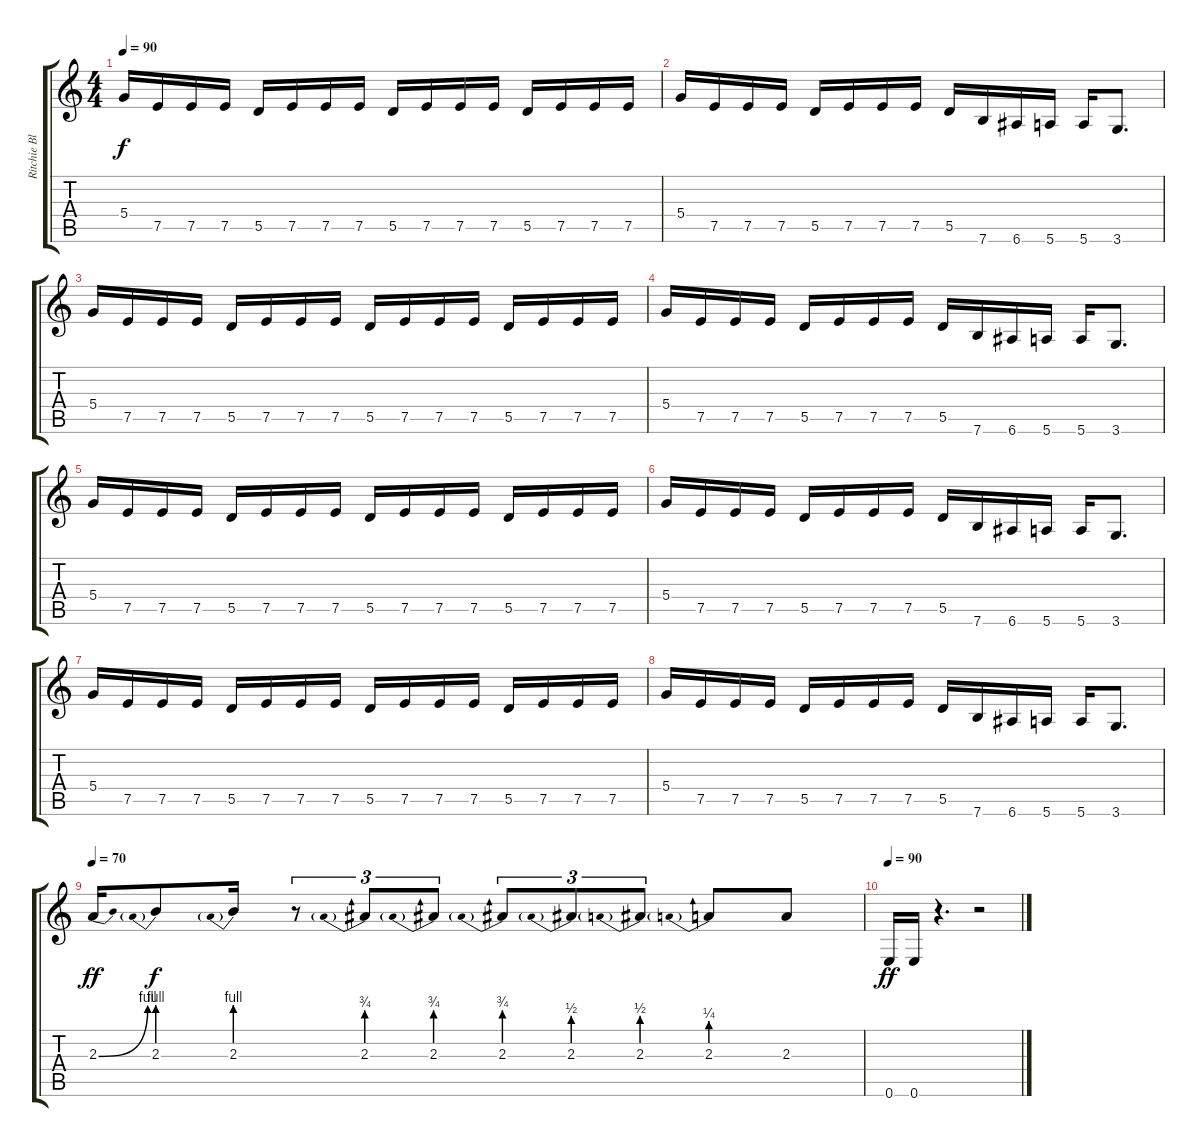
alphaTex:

\track ("Ritchie Blackmore (Guitar 1)" "Ritchie Bl") {instrument overdrivenguitar}
\staff {score tabs}
\tuning (E4 B3 G3 D3 A2 E2) {hide}
\ts (4 4)
\tempo 90
\clef g2
\ks c
5.4.16{dy f} 7.5.16 7.5.16 7.5.16 5.5.16 7.5.16 7.5.16 7.5.16 5.5.16 7.5.16 7.5.16 7.5.16 5.5.16 7.5.16 7.5.16 7.5.16 |
5.4.16 7.5.16 7.5.16 7.5.16 5.5.16 7.5.16 7.5.16 7.5.16 5.5.16 7.6.16 6.6.16 5.6.16 5.6.16 3.6.8{d} |
5.4.16 7.5.16 7.5.16 7.5.16 5.5.16 7.5.16 7.5.16 7.5.16 5.5.16 7.5.16 7.5.16 7.5.16 5.5.16 7.5.16 7.5.16 7.5.16 |
5.4.16 7.5.16 7.5.16 7.5.16 5.5.16 7.5.16 7.5.16 7.5.16 5.5.16 7.6.16 6.6.16 5.6.16 5.6.16 3.6.8{d} |
5.4.16 7.5.16 7.5.16 7.5.16 5.5.16 7.5.16 7.5.16 7.5.16 5.5.16 7.5.16 7.5.16 7.5.16 5.5.16 7.5.16 7.5.16 7.5.16 |
5.4.16 7.5.16 7.5.16 7.5.16 5.5.16 7.5.16 7.5.16 7.5.16 5.5.16 7.6.16 6.6.16 5.6.16 5.6.16 3.6.8{d} |
5.4.16 7.5.16 7.5.16 7.5.16 5.5.16 7.5.16 7.5.16 7.5.16 5.5.16 7.5.16 7.5.16 7.5.16 5.5.16 7.5.16 7.5.16 7.5.16 |
5.4.16 7.5.16 7.5.16 7.5.16 5.5.16 7.5.16 7.5.16 7.5.16 5.5.16 7.6.16 6.6.16 5.6.16 5.6.16 3.6.8{d} |
\tempo 70
2.3{be (bend 0 0 60 4)}.16{dy ff} 2.3{be (prebend 0 4 60 4)}.8{dy f} 2.3{be (prebend 0 4 60 4)}.16 r.8{tu (3 2)} 2.3{be (prebend 0 3 60 3)}.8{tu (3 2)} 2.3{be (prebend 0 3 60 3)}.8{tu (3 2)} 2.3{be (prebend 0 3 60 3)}.8{tu (3 2)} 2.3{be (prebend 0 2 60 2)}.8{tu (3 2)} 2.3{be (prebend 0 2 60 2)}.8{tu (3 2)} 2.3{be (prebend 0 1 60 1)}.8 2.3{be (hold 0 0 60 0)}.8 |
\tempo 90
0.6.16{dy ff} 0.6.16 r.4{d} r.2
